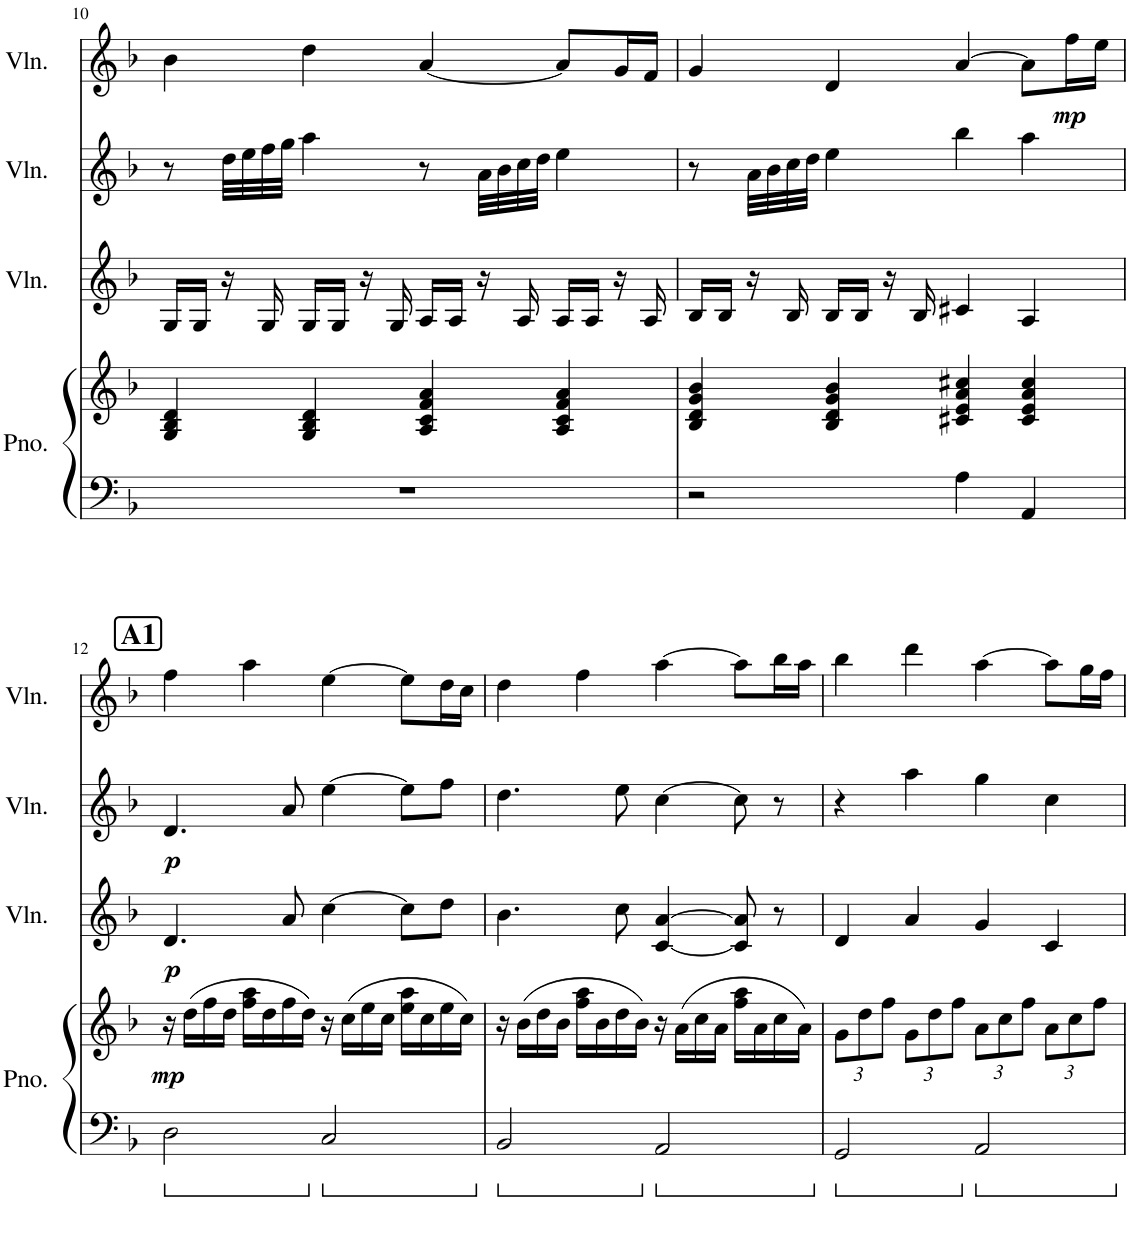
**kern	**kern	**dynam	**kern	**dynam	**kern	**dynam	**kern	**dynam
*part4	*part4	*part4	*part3	*part3	*part2	*part2	*part1	*part1
*staff5	*staff4	*staff4/5	*staff3	*staff3	*staff2	*staff2	*staff1	*staff1
*I"Piano	*	*	*I"Violin	*	*I"Violin	*	*I"Violin	*
*I'Pno.	*	*	*I'Vln.	*	*I'Vln.	*	*I'Vln.	*
!!LO:PB:g=z
*clefF4	*clefG2	*	*clefG2	*	*clefG2	*	*clefG2	*
*k[b-]	*k[b-]	*	*k[b-]	*	*k[b-]	*	*k[b-]	*
*M4/4	*M4/4	*	*M4/4	*	*M4/4	*	*M4/4	*
=10	=10	=10	=10	=10	=10	=10	=10	=10
1r	4G/ 4B-/ 4d/	.	16G/LL	.	8r	.	4b-\	.
.	.	.	16G/JJ	.	.	.	.	.
.	.	.	16r	.	32dd\LLL	.	.	.
.	.	.	.	.	32ee\	.	.	.
.	.	.	16G/	.	32ff\	.	.	.
.	.	.	.	.	32gg\JJJ	.	.	.
.	4G/ 4B-/ 4d/	.	16G/LL	.	4aa\	.	4dd\	.
.	.	.	16G/JJ	.	.	.	.	.
.	.	.	16r	.	.	.	.	.
.	.	.	16G/	.	.	.	.	.
.	4A/ 4c/ 4f/ 4a/	.	16A/LL	.	8r	.	[4a/	.
.	.	.	16A/JJ	.	.	.	.	.
.	.	.	16r	.	32a\LLL	.	.	.
.	.	.	.	.	32b-\	.	.	.
.	.	.	16A/	.	32cc\	.	.	.
.	.	.	.	.	32dd\JJJ	.	.	.
.	4A/ 4c/ 4f/ 4a/	.	16A/LL	.	4ee\	.	8a/L]	.
.	.	.	16A/JJ	.	.	.	.	.
.	.	.	16r	.	.	.	16g/L	.
.	.	.	16A/	.	.	.	16f/JJ	.
=11	=11	=11	=11	=11	=11	=11	=11	=11
2r	4B-/ 4d/ 4g/ 4b-/	.	16B-/LL	.	8r	.	4g/	.
.	.	.	16B-/JJ	.	.	.	.	.
.	.	.	16r	.	32a\LLL	.	.	.
.	.	.	.	.	32b-\	.	.	.
.	.	.	16B-/	.	32cc\	.	.	.
.	.	.	.	.	32dd\JJJ	.	.	.
.	4B-/ 4d/ 4g/ 4b-/	.	16B-/LL	.	4ee\	.	4d/	.
.	.	.	16B-/JJ	.	.	.	.	.
.	.	.	16r	.	.	.	.	.
.	.	.	16B-/	.	.	.	.	.
4A\	4c#X/ 4e/ 4a/ 4cc#X/	.	4c#X/	.	4bb-\	.	[4a/	.
4AA/	4c#/ 4e/ 4a/ 4cc#/	.	4A/	.	4aa\	.	8a\L]	.
!	!	!	!	!	!	!	!	!LO:DY:b
.	.	.	.	.	.	.	16ff\L	mp
.	.	.	.	.	.	.	16ee\JJ	.
!!LO:LB:g=z
!!LO:REH:place=s1:a:B:cj:fs=14:t=A1
=12	=12	=12	=12	=12	=12	=12	=12	=12
!	!	!LO:DY:b	!	!LO:DY:b	!	!LO:DY:b	!	!
2D\	16r	mp	4.d/	p	4.d/	p	4ff\	.
.	(>16dd\LL	.	.	.	.	.	.	.
.	16ff\	.	.	.	.	.	.	.
.	16dd\JJ	.	.	.	.	.	.	.
.	16ff\ 16aa\LL	.	.	.	.	.	4aa\	.
.	16dd\	.	.	.	.	.	.	.
.	16ff\	.	8a/	.	8a/	.	.	.
.	16dd\JJ)	.	.	.	.	.	.	.
2C/	16r	.	[4cc\	.	[4ee\	.	[4ee\	.
.	(>16cc\LL	.	.	.	.	.	.	.
.	16ee\	.	.	.	.	.	.	.
.	16cc\JJ	.	.	.	.	.	.	.
.	16ee\ 16aa\LL	.	8cc\L]	.	8ee\L]	.	8ee\L]	.
.	16cc\	.	.	.	.	.	.	.
.	16ee\	.	8dd\J	.	8ff\J	.	16dd\L	.
.	16cc\JJ)	.	.	.	.	.	16cc\JJ	.
=13	=13	=13	=13	=13	=13	=13	=13	=13
2BB-/	16r	.	4.b-\	.	4.dd\	.	4dd\	.
.	(>16b-\LL	.	.	.	.	.	.	.
.	16dd\	.	.	.	.	.	.	.
.	16b-\JJ	.	.	.	.	.	.	.
.	16ff\ 16aa\LL	.	.	.	.	.	4ff\	.
.	16b-\	.	.	.	.	.	.	.
.	16dd\	.	8cc\	.	8ee\	.	.	.
.	16b-\JJ)	.	.	.	.	.	.	.
2AA/	16r	.	[4c/ [4a/	.	[4cc\	.	[4aa\	.
.	(>16a\LL	.	.	.	.	.	.	.
.	16cc\	.	.	.	.	.	.	.
.	16a\JJ	.	.	.	.	.	.	.
.	16ff\ 16aa\LL	.	8c/] 8a/]	.	8cc\]	.	8aa\L]	.
.	16a\	.	.	.	.	.	.	.
.	16cc\	.	8r	.	8r	.	16bb-\L	.
.	16a\JJ)	.	.	.	.	.	16aa\JJ	.
=14	=14	=14	=14	=14	=14	=14	=14	=14
*	*Xbrackettup	*	*	*	*	*	*	*
2GG/	12g\L	.	4d/	.	4r	.	4bb-\	.
.	12dd\	.	.	.	.	.	.	.
.	12ff\J	.	.	.	.	.	.	.
.	12g\L	.	4a/	.	4aa\	.	4ddd\	.
.	12dd\	.	.	.	.	.	.	.
.	12ff\J	.	.	.	.	.	.	.
2AA/	12a\L	.	4g/	.	4gg\	.	[4aa\	.
.	12cc\	.	.	.	.	.	.	.
.	12ff\J	.	.	.	.	.	.	.
.	12a\L	.	4c/	.	4cc\	.	8aa\L]	.
.	12cc\	.	.	.	.	.	.	.
.	.	.	.	.	.	.	16gg\L	.
.	12ff\J	.	.	.	.	.	.	.
.	.	.	.	.	.	.	16ff\JJ	.
=	=	=	=	=	=	=	=	=
*-	*-	*-	*-	*-	*-	*-	*-	*-
